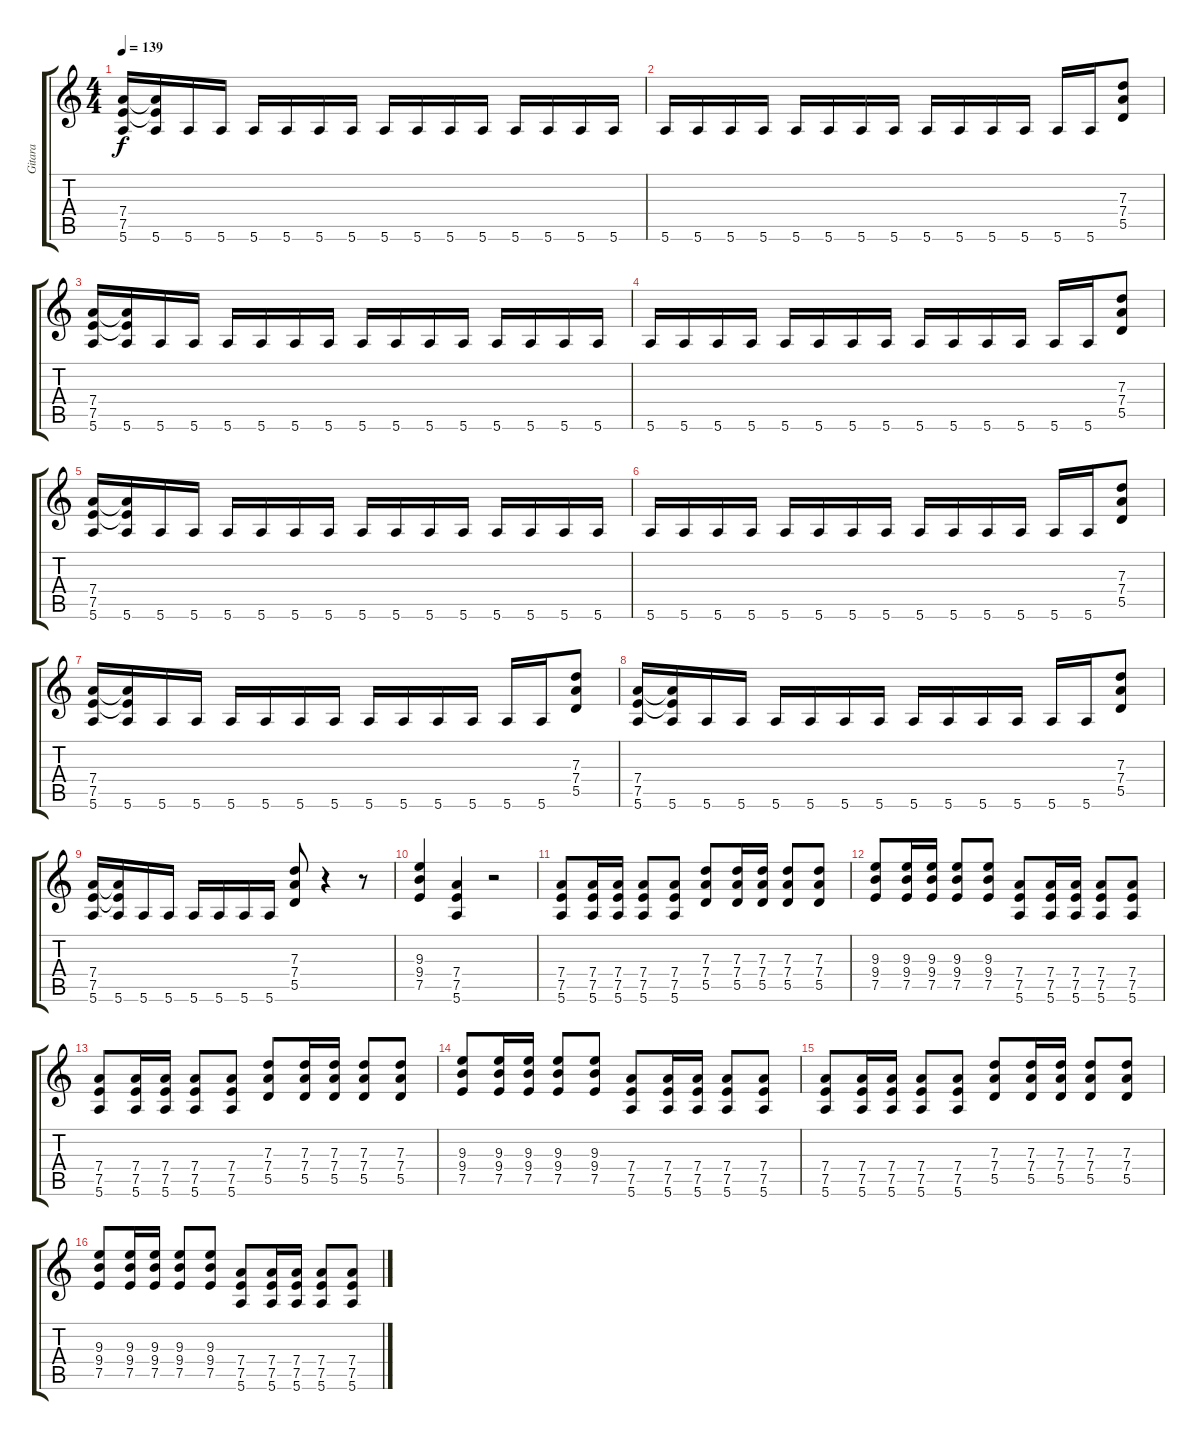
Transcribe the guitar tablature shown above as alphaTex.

\track ("Gitara" "Gitara") {instrument distortionguitar}
\staff {score tabs}
\tuning (E4 B3 G3 D3 A2 E2) {hide}
\ts (4 4)
\tempo 139
\clef g2
\ks c
(7.4 7.5 5.6).16{dy f instrument distortionguitar} (7.4{t} 7.5{t} 5.6).16 5.6.16 5.6.16 5.6.16 5.6.16 5.6.16 5.6.16 5.6.16 5.6.16 5.6.16 5.6.16 5.6.16 5.6.16 5.6.16 5.6.16 |
5.6.16 5.6.16 5.6.16 5.6.16 5.6.16 5.6.16 5.6.16 5.6.16 5.6.16 5.6.16 5.6.16 5.6.16 5.6.16 5.6.16 (7.3 7.4 5.5).8 |
(7.4 7.5 5.6).16 (7.4{t} 7.5{t} 5.6).16 5.6.16 5.6.16 5.6.16 5.6.16 5.6.16 5.6.16 5.6.16 5.6.16 5.6.16 5.6.16 5.6.16 5.6.16 5.6.16 5.6.16 |
5.6.16 5.6.16 5.6.16 5.6.16 5.6.16 5.6.16 5.6.16 5.6.16 5.6.16 5.6.16 5.6.16 5.6.16 5.6.16 5.6.16 (7.3 7.4 5.5).8 |
(7.4 7.5 5.6).16 (7.4{t} 7.5{t} 5.6).16 5.6.16 5.6.16 5.6.16 5.6.16 5.6.16 5.6.16 5.6.16 5.6.16 5.6.16 5.6.16 5.6.16 5.6.16 5.6.16 5.6.16 |
5.6.16 5.6.16 5.6.16 5.6.16 5.6.16 5.6.16 5.6.16 5.6.16 5.6.16 5.6.16 5.6.16 5.6.16 5.6.16 5.6.16 (7.3 7.4 5.5).8 |
(7.4 7.5 5.6).16 (7.4{t} 7.5{t} 5.6).16 5.6.16 5.6.16 5.6.16 5.6.16 5.6.16 5.6.16 5.6.16 5.6.16 5.6.16 5.6.16 5.6.16 5.6.16 (7.3 7.4 5.5).8 |
(7.4 7.5 5.6).16 (7.4{t} 7.5{t} 5.6).16 5.6.16 5.6.16 5.6.16 5.6.16 5.6.16 5.6.16 5.6.16 5.6.16 5.6.16 5.6.16 5.6.16 5.6.16 (7.3 7.4 5.5).8 |
(7.4 7.5 5.6).16 (7.4{t} 7.5{t} 5.6).16 5.6.16 5.6.16 5.6.16 5.6.16 5.6.16 5.6.16 (7.3 7.4 5.5).8 r.4 r.8 |
(9.3 9.4 7.5).4 (7.4 7.5 5.6).4 r.2 |
(7.4 7.5 5.6).8 (7.4 7.5 5.6).16 (7.4 7.5 5.6).16 (7.4 7.5 5.6).8 (7.4 7.5 5.6).8 (7.3 7.4 5.5).8 (7.3 7.4 5.5).16 (7.3 7.4 5.5).16 (7.3 7.4 5.5).8 (7.3 7.4 5.5).8 |
(9.3 9.4 7.5).8 (9.3 9.4 7.5).16 (9.3 9.4 7.5).16 (9.3 9.4 7.5).8 (9.3 9.4 7.5).8 (7.4 7.5 5.6).8 (7.4 7.5 5.6).16 (7.4 7.5 5.6).16 (7.4 7.5 5.6).8 (7.4 7.5 5.6).8 |
(7.4 7.5 5.6).8 (7.4 7.5 5.6).16 (7.4 7.5 5.6).16 (7.4 7.5 5.6).8 (7.4 7.5 5.6).8 (7.3 7.4 5.5).8 (7.3 7.4 5.5).16 (7.3 7.4 5.5).16 (7.3 7.4 5.5).8 (7.3 7.4 5.5).8 |
(9.3 9.4 7.5).8 (9.3 9.4 7.5).16 (9.3 9.4 7.5).16 (9.3 9.4 7.5).8 (9.3 9.4 7.5).8 (7.4 7.5 5.6).8 (7.4 7.5 5.6).16 (7.4 7.5 5.6).16 (7.4 7.5 5.6).8 (7.4 7.5 5.6).8 |
(7.4 7.5 5.6).8 (7.4 7.5 5.6).16 (7.4 7.5 5.6).16 (7.4 7.5 5.6).8 (7.4 7.5 5.6).8 (7.3 7.4 5.5).8 (7.3 7.4 5.5).16 (7.3 7.4 5.5).16 (7.3 7.4 5.5).8 (7.3 7.4 5.5).8 |
(9.3 9.4 7.5).8 (9.3 9.4 7.5).16 (9.3 9.4 7.5).16 (9.3 9.4 7.5).8 (9.3 9.4 7.5).8 (7.4 7.5 5.6).8 (7.4 7.5 5.6).16 (7.4 7.5 5.6).16 (7.4 7.5 5.6).8 (7.4 7.5 5.6).8
